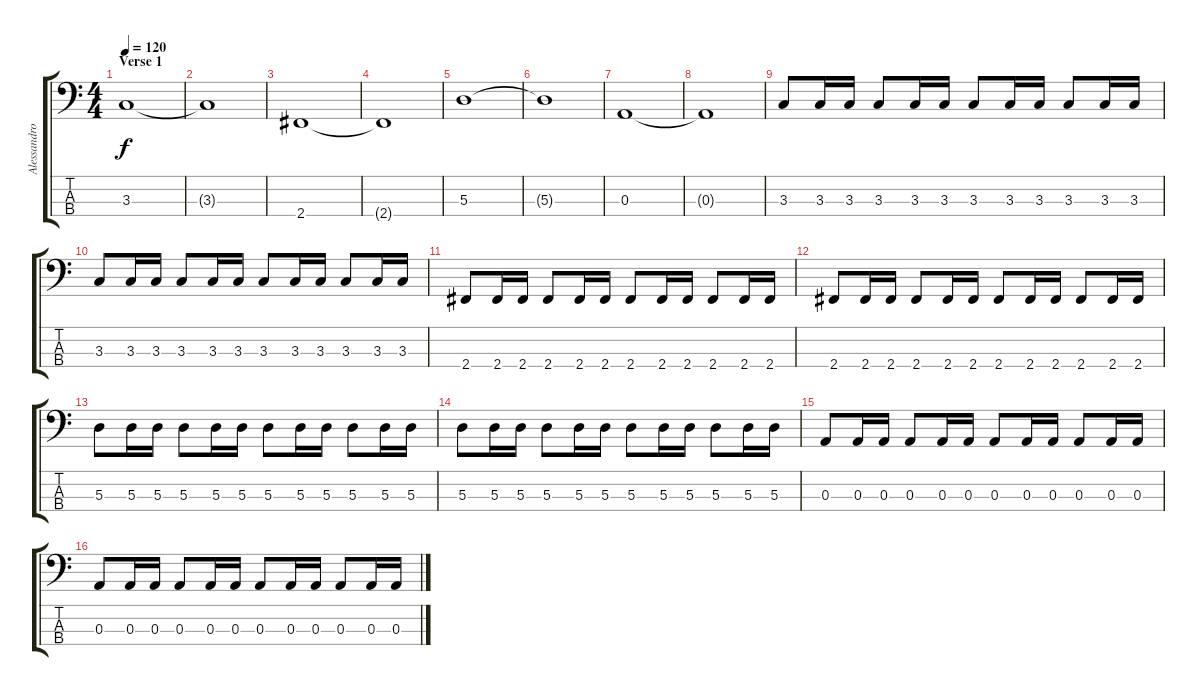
\track ("Alessandro Lotta - Bass" "Alessandro") {instrument electricbassfinger}
\staff {score tabs}
\tuning (G2 D2 A1 E1) {hide}
\ts (4 4)
\section ("" "Verse 1")
\tempo 120
\clef f4
\ks c
3.3.1{dy f} |
3.3{t}.1 |
2.4.1 |
2.4{t}.1 |
5.3.1 |
5.3{t}.1 |
0.3.1 |
0.3{t}.1 |
3.3.8 3.3.16 3.3.16 3.3.8 3.3.16 3.3.16 3.3.8 3.3.16 3.3.16 3.3.8 3.3.16 3.3.16 |
3.3.8 3.3.16 3.3.16 3.3.8 3.3.16 3.3.16 3.3.8 3.3.16 3.3.16 3.3.8 3.3.16 3.3.16 |
2.4.8 2.4.16 2.4.16 2.4.8 2.4.16 2.4.16 2.4.8 2.4.16 2.4.16 2.4.8 2.4.16 2.4.16 |
2.4.8 2.4.16 2.4.16 2.4.8 2.4.16 2.4.16 2.4.8 2.4.16 2.4.16 2.4.8 2.4.16 2.4.16 |
5.3.8 5.3.16 5.3.16 5.3.8 5.3.16 5.3.16 5.3.8 5.3.16 5.3.16 5.3.8 5.3.16 5.3.16 |
5.3.8 5.3.16 5.3.16 5.3.8 5.3.16 5.3.16 5.3.8 5.3.16 5.3.16 5.3.8 5.3.16 5.3.16 |
0.3.8 0.3.16 0.3.16 0.3.8 0.3.16 0.3.16 0.3.8 0.3.16 0.3.16 0.3.8 0.3.16 0.3.16 |
0.3.8 0.3.16 0.3.16 0.3.8 0.3.16 0.3.16 0.3.8 0.3.16 0.3.16 0.3.8 0.3.16 0.3.16
